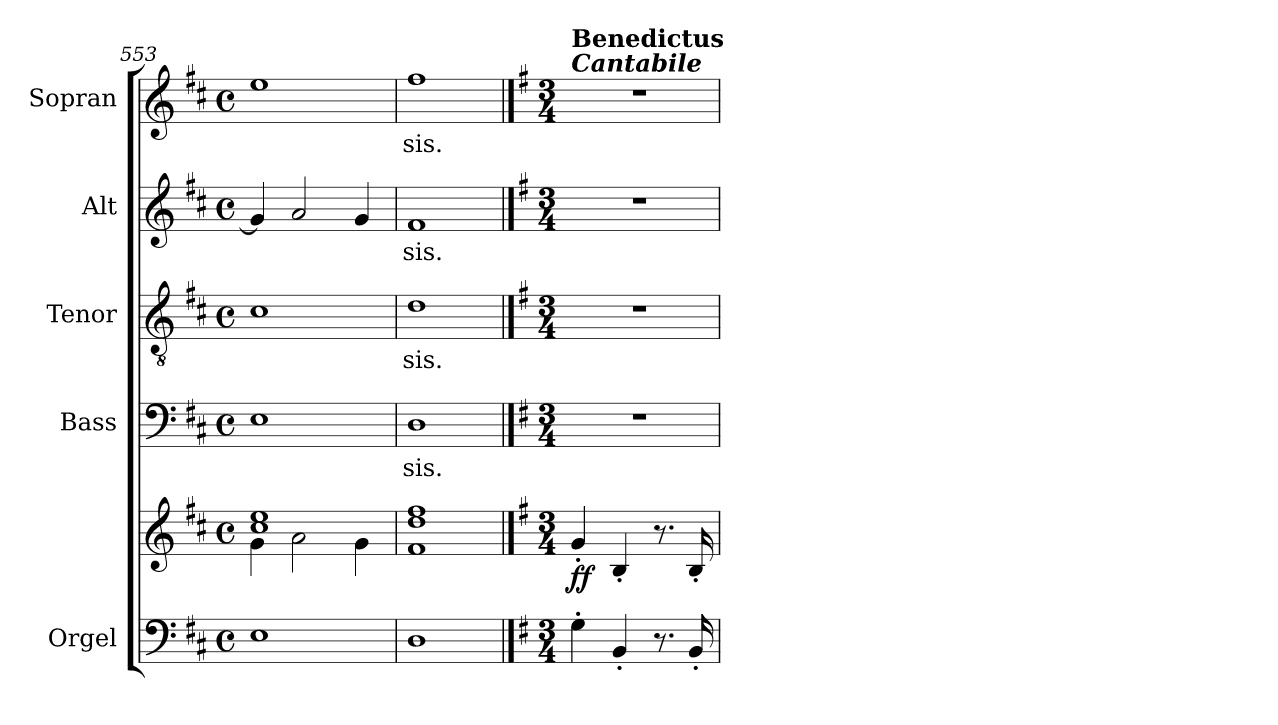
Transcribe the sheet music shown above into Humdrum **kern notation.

**kern	**kern	**dynam	**kern	**text	**kern	**text	**kern	**text	**kern	**text
*part5	*part5	*part5	*part4	*part4	*part3	*part3	*part2	*part2	*part1	*part1
*staff6	*staff5	*staff5/6	*staff4	*staff4	*staff3	*staff3	*staff2	*staff2	*staff1	*staff1
*I"Orgel	*	*	*I"Bass	*	*I"Tenor	*	*I"Alt	*	*I"Sopran	*
*I'Org.	*	*	*I'B.	*	*I'T.	*	*I'A.	*	*I'S.	*
*clefF4	*clefG2	*	*clefF4	*	*clefGv2	*	*clefG2	*	*clefG2	*
*k[f#c#]	*k[f#c#]	*	*k[f#c#]	*	*k[f#c#]	*	*k[f#c#]	*	*k[f#c#]	*
*D:	*D:	*	*D:	*	*D:	*	*D:	*	*D:	*
*M4/4	*M4/4	*	*M4/4	*	*M4/4	*	*M4/4	*	*M4/4	*
*met(c)	*met(c)	*	*met(c)	*	*met(c)	*	*met(c)	*	*met(c)	*
=553	=553	=553	=553	=553	=553	=553	=553	=553	=553	=553
*	*^	*	*	*	*	*	*	*	*	*
1E	1cc# 1ee	4g\	.	1E	.	1c#	.	4g/]	.	1ee	.
.	.	2a\	.	.	.	.	.	2a/	.	.	.
.	.	4g\	.	.	.	.	.	4g/	.	.	.
=554	=554	=554	=554	=554	=554	=554	=554	=554	=554	=554	=554
!	!	!	!	!	!LO:LY:b	!	!LO:LY:b	!	!LO:LY:b	!	!LO:LY:b
*	*v	*v	*	*	*	*	*	*	*	*	*
1D	1f# 1dd 1ff#	.	1D	-sis.	1d	-sis.	1f#	-sis.	1ff#	-sis.
!!LO:LB:g=z
==555	==555	==555	==555	==555	==555	==555	==555	==555	==555	==555
*k[f#]	*k[f#]	*	*k[f#]	*	*k[f#]	*	*k[f#]	*	*k[f#]	*
*G:	*G:	*	*G:	*	*G:	*	*G:	*	*G:	*
*M3/4	*M3/4	*	*M3/4	*	*M3/4	*	*M3/4	*	*M3/4	*
!	!	!	!	!	!	!	!	!	!LO:TX:a:Bi:t=Cantabile	!
!	!	!	!	!	!	!	!	!	!LO:TX:a:B:t=Benedictus	!
!	!	!LO:DY:b	!	!	!	!	!	!	!	!
4G'>\	4g'</	ff	2.r	.	2.r	.	2.r	.	2.r	.
4BB'</	4B'</	.	.	.	.	.	.	.	.	.
8.r	8.r	.	.	.	.	.	.	.	.	.
16BB'</	16B'</	.	.	.	.	.	.	.	.	.
=	=	=	=	=	=	=	=	=	=	=
*-	*-	*-	*-	*-	*-	*-	*-	*-	*-	*-
